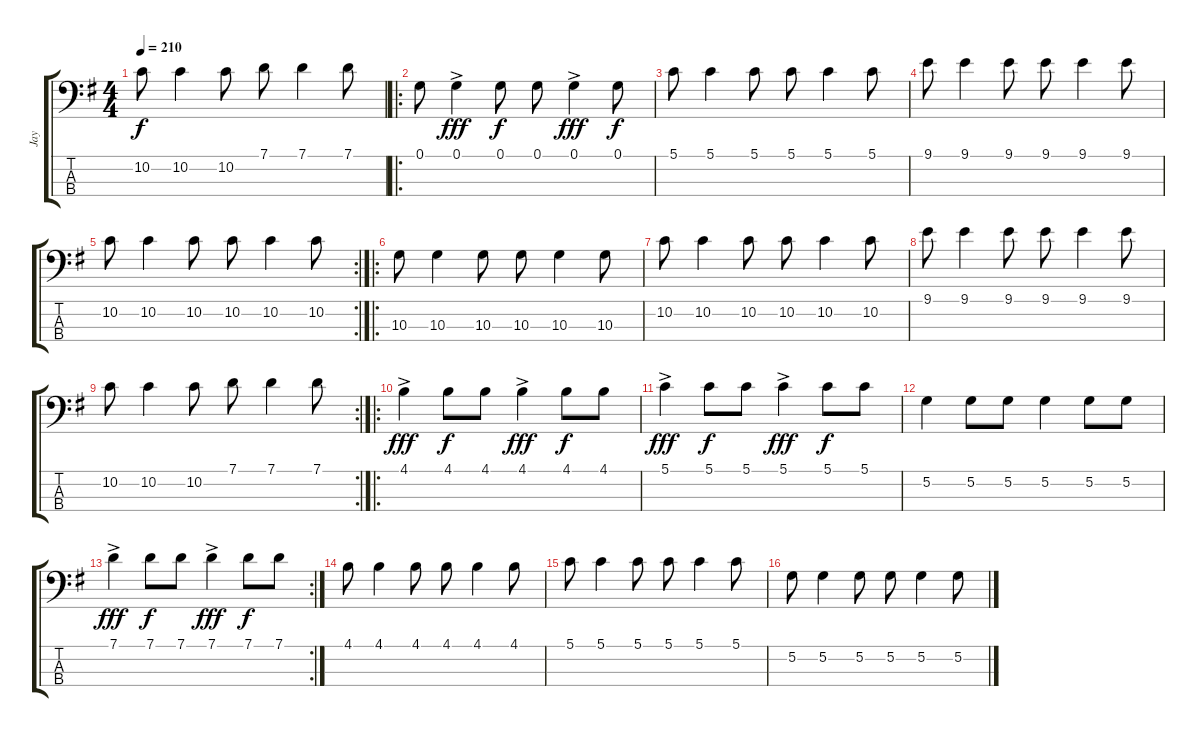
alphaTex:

\track ("Jay" "Jay") {instrument electricbasspick}
\staff {score tabs}
\tuning (G2 D2 A1 E1) {hide}
\ts (4 4)
\tempo 210
\clef f4
\ks g
10.2.8{dy f} 10.2.4 10.2.8 7.1.8 7.1.4 7.1.8 |
\ro
0.1.8 0.1{ac}.4{dy fff} 0.1.8{dy f} 0.1.8 0.1{ac}.4{dy fff} 0.1.8{dy f} |
5.1.8 5.1.4 5.1.8 5.1.8 5.1.4 5.1.8 |
9.1.8 9.1.4 9.1.8 9.1.8 9.1.4 9.1.8 |
\rc 2
10.2.8 10.2.4 10.2.8 10.2.8 10.2.4 10.2.8 |
\ro
10.3.8 10.3.4 10.3.8 10.3.8 10.3.4 10.3.8 |
10.2.8 10.2.4 10.2.8 10.2.8 10.2.4 10.2.8 |
9.1.8 9.1.4 9.1.8 9.1.8 9.1.4 9.1.8 |
\rc 2
10.2.8 10.2.4 10.2.8 7.1.8 7.1.4 7.1.8 |
\ro
4.1{ac}.4{dy fff} 4.1.8{dy f} 4.1.8 4.1{ac}.4{dy fff} 4.1.8{dy f} 4.1.8 |
5.1{ac}.4{dy fff} 5.1.8{dy f} 5.1.8 5.1{ac}.4{dy fff} 5.1.8{dy f} 5.1.8 |
5.2.4 5.2.8 5.2.8 5.2.4 5.2.8 5.2.8 |
\rc 2
7.1{ac}.4{dy fff} 7.1.8{dy f} 7.1.8 7.1{ac}.4{dy fff} 7.1.8{dy f} 7.1.8 |
4.1.8 4.1.4 4.1.8 4.1.8 4.1.4 4.1.8 |
5.1.8 5.1.4 5.1.8 5.1.8 5.1.4 5.1.8 |
5.2.8 5.2.4 5.2.8 5.2.8 5.2.4 5.2.8
